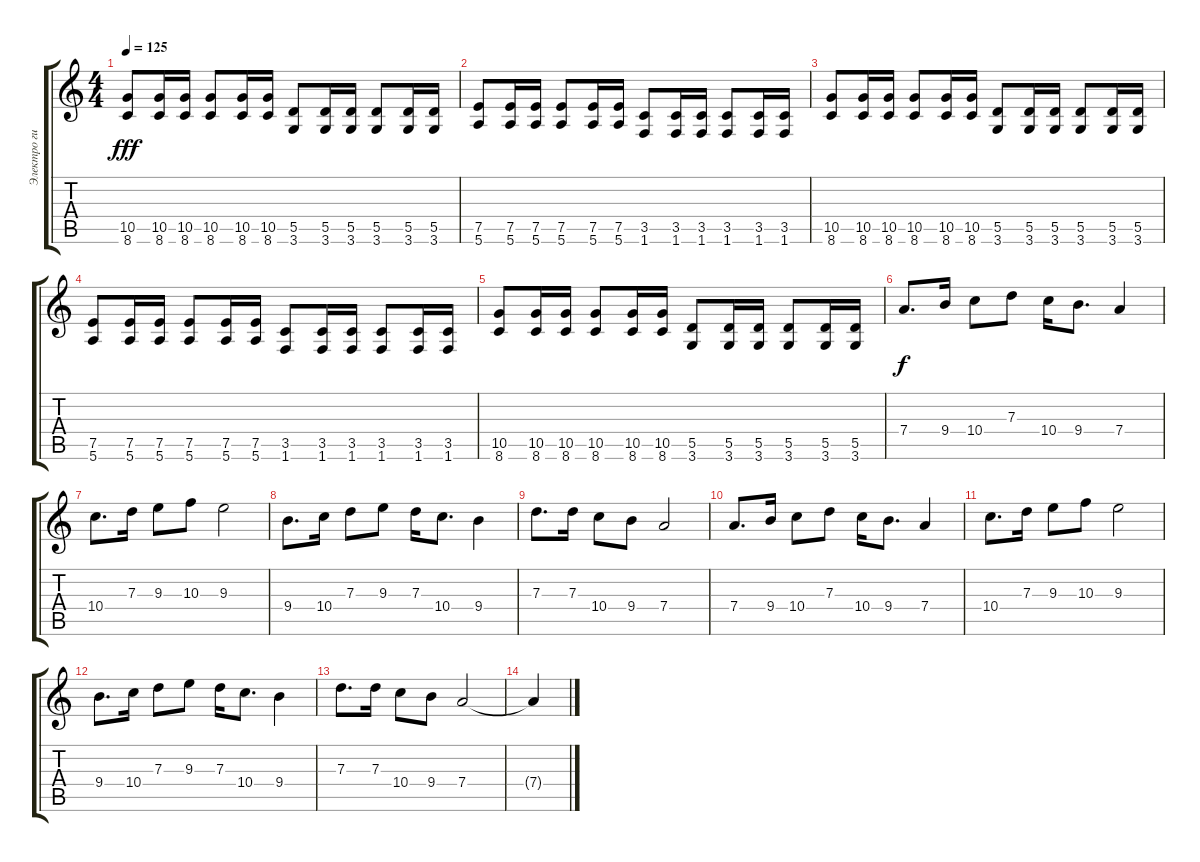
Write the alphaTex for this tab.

\track ("Электро гитара" "Электро ги") {instrument distortionguitar}
\staff {score tabs}
\tuning (E4 B3 G3 D3 A2 E2) {hide}
\ts (4 4)
\tempo 125
\clef g2
\ks c
(10.5 8.6).8{dy fff} (10.5 8.6).16 (10.5 8.6).16 (10.5 8.6).8 (10.5 8.6).16 (10.5 8.6).16 (5.5 3.6).8 (5.5 3.6).16 (5.5 3.6).16 (5.5 3.6).8 (5.5 3.6).16 (5.5 3.6).16 |
(7.5 5.6).8 (7.5 5.6).16 (7.5 5.6).16 (7.5 5.6).8 (7.5 5.6).16 (7.5 5.6).16 (3.5 1.6).8 (3.5 1.6).16 (3.5 1.6).16 (3.5 1.6).8 (3.5 1.6).16 (3.5 1.6).16 |
(10.5 8.6).8 (10.5 8.6).16 (10.5 8.6).16 (10.5 8.6).8 (10.5 8.6).16 (10.5 8.6).16 (5.5 3.6).8 (5.5 3.6).16 (5.5 3.6).16 (5.5 3.6).8 (5.5 3.6).16 (5.5 3.6).16 |
(7.5 5.6).8 (7.5 5.6).16 (7.5 5.6).16 (7.5 5.6).8 (7.5 5.6).16 (7.5 5.6).16 (3.5 1.6).8 (3.5 1.6).16 (3.5 1.6).16 (3.5 1.6).8 (3.5 1.6).16 (3.5 1.6).16 |
(10.5 8.6).8 (10.5 8.6).16 (10.5 8.6).16 (10.5 8.6).8 (10.5 8.6).16 (10.5 8.6).16 (5.5 3.6).8 (5.5 3.6).16 (5.5 3.6).16 (5.5 3.6).8 (5.5 3.6).16 (5.5 3.6).16 |
7.4.8{d dy f} 9.4.16 10.4.8 7.3.8 10.4.16 9.4.8{d} 7.4.4 |
10.4.8{d} 7.3.16 9.3.8 10.3.8 9.3.2 |
9.4.8{d} 10.4.16 7.3.8 9.3.8 7.3.16 10.4.8{d} 9.4.4 |
7.3.8{d} 7.3.16 10.4.8 9.4.8 7.4.2 |
7.4.8{d} 9.4.16 10.4.8 7.3.8 10.4.16 9.4.8{d} 7.4.4 |
10.4.8{d} 7.3.16 9.3.8 10.3.8 9.3.2 |
9.4.8{d} 10.4.16 7.3.8 9.3.8 7.3.16 10.4.8{d} 9.4.4 |
7.3.8{d} 7.3.16 10.4.8 9.4.8 7.4.2 |
7.4{t}.4
